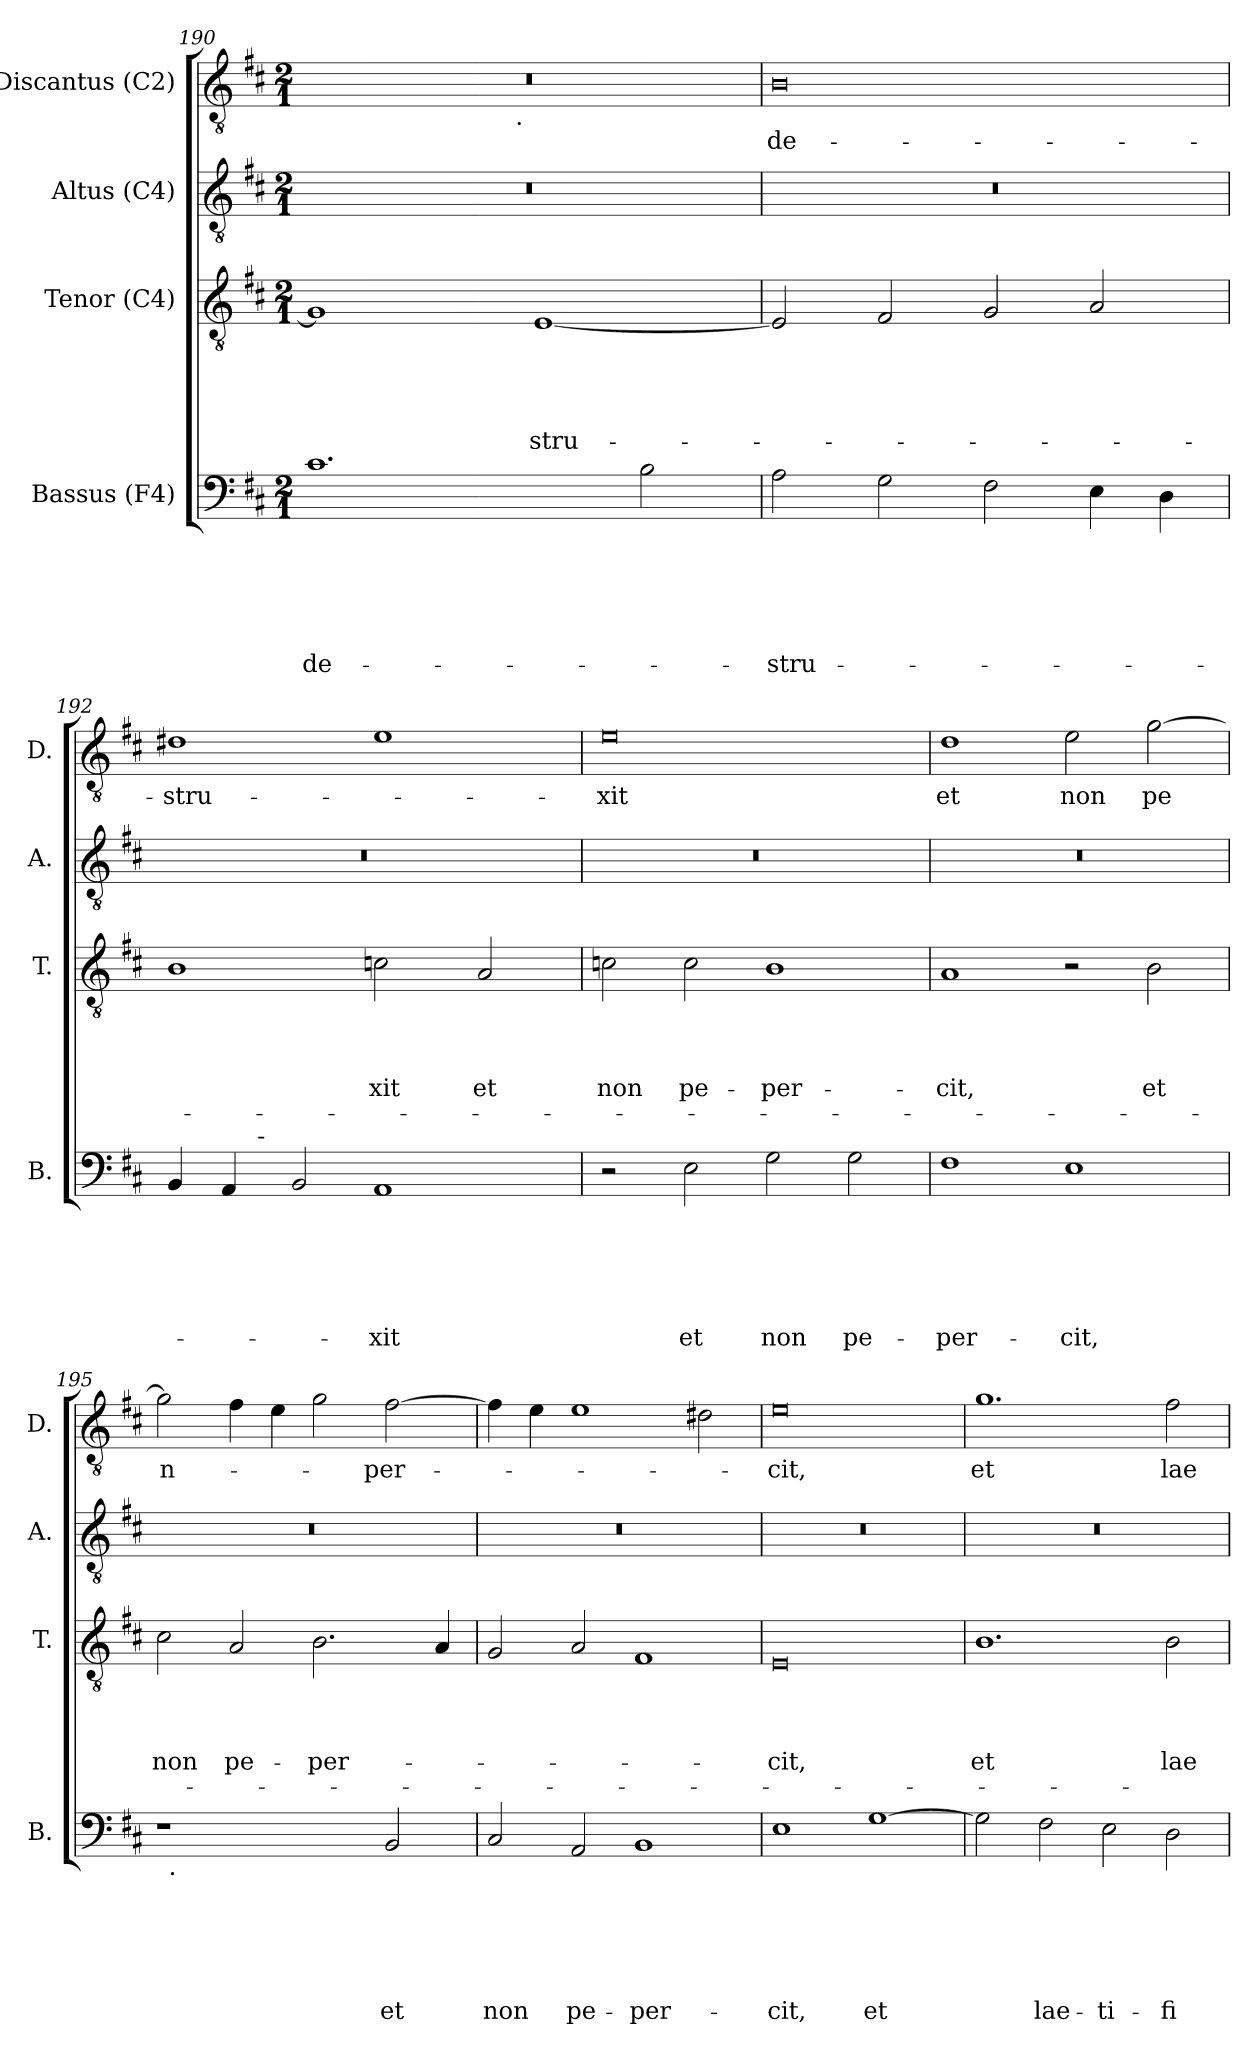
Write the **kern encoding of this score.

**kern	**text	**text	**text	**text	**text	**text	**kern	**text	**text	**text	**text	**text	**kern	**kern	**text
*part4	*part4	*part4	*part4	*part4	*part4	*part4	*part3	*part3	*part3	*part3	*part3	*part3	*part2	*part1	*part1
*staff4	*staff4	*staff4	*staff4	*staff4	*staff4	*staff4	*staff3	*staff3	*staff3	*staff3	*staff3	*staff3	*staff2	*staff1	*staff1
*I"Bassus (F4)	*	*	*	*	*	*	*I"Tenor (C4)	*	*	*	*	*	*I"Altus (C4)	*I"Discantus (C2)	*
*I'B.	*	*	*	*	*	*	*I'T.	*	*	*	*	*	*I'A.	*I'D.	*
*clefF4	*	*	*	*	*	*	*clefGv2	*	*	*	*	*	*clefGv2	*clefGv2	*
*k[f#c#]	*	*	*	*	*	*	*k[f#c#]	*	*	*	*	*	*k[f#c#]	*k[f#c#]	*
*D:	*	*	*	*	*	*	*D:	*	*	*	*	*	*D:	*D:	*
*M2/1	*	*	*	*	*	*	*M2/1	*	*	*	*	*	*M2/1	*M2/1	*
=190	=190	=190	=190	=190	=190	=190	=190	=190	=190	=190	=190	=190	=190	=190	=190
!	!	!	!	!	!	!LO:LY:b	!	!	!	!	!	!	!	!	!
*	*	*	*	*	*	*	*	*	*	*	*	*	*	*^	*
1.c#	.	.	.	.	.	de-	1G]	.	.	.	.	.	0r	0r	2ryy	.
.	.	.	.	.	.	.	.	.	.	.	.	.	.	.	4...ryy	.
!	!	!	!	!	!	!	!	!	!	!	!	!	!	!	!LO:TX:b:t=.	!
.	.	.	.	.	.	.	.	.	.	.	.	.	.	.	1ryy	.
!	!	!	!	!	!	!	!	!	!	!	!	!LO:LY:b	!	!	!	!
.	.	.	.	.	.	.	[<1E	.	.	.	.	-stru-	.	.	.	.
2B\	.	.	.	.	.	.	.	.	.	.	.	.	.	.	.	.
.	.	.	.	.	.	.	.	.	.	.	.	.	.	.	32ryy	.
=191	=191	=191	=191	=191	=191	=191	=191	=191	=191	=191	=191	=191	=191	=191	=191	=191
!	!	!	!	!	!	!LO:LY:b	!	!	!	!	!	!	!	!	!	!LO:LY:b:rj
*	*	*	*	*	*	*	*	*	*	*	*	*	*	*v	*v	*
2A\	.	.	.	.	.	-stru-	2E/]	.	.	.	.	.	0r	0B	de-
2G\	.	.	.	.	.	.	2F#/	.	.	.	.	.	.	.	.
2F#\	.	.	.	.	.	.	2G/	.	.	.	.	.	.	.	.
4E\	.	.	.	.	.	.	2A/	.	.	.	.	.	.	.	.
4D\	.	.	.	.	.	.	.	.	.	.	.	.	.	.	.
!!LO:LB:g=z
=192	=192	=192	=192	=192	=192	=192	=192	=192	=192	=192	=192	=192	=192	=192	=192
!	!	!	!	!	!	!	!	!	!	!	!	!	!	!	!LO:LY:b
*^	*	*	*	*	*	*	*	*	*	*	*	*	*	*	*
4BB/	4.ryy	.	.	.	.	.	.	1B	.	.	.	.	.	0r	1d#X	-stru-
4AA/	.	.	.	.	.	.	.	.	.	.	.	.	.	.	.	.
!	!LO:TX:a:t=-	!	!	!	!	!	!	!	!	!	!	!	!	!	!	!
.	1ryy	.	.	.	.	.	.	.	.	.	.	.	.	.	.	.
2BB/	.	.	.	.	.	.	.	.	.	.	.	.	.	.	.	.
!	!	!	!	!	!	!	!LO:LY:b	!	!	!	!	!LO:LY:b	!	!	!	!
1AA	.	.	.	.	.	.	-xit	2cn\	.	.	.	-xit	.	.	1e	.
.	2ryy	.	.	.	.	.	.	.	.	.	.	.	.	.	.	.
!	!	!	!	!	!	!	!	!	!	!	!	!LO:LY:b	!	!	!	!
.	.	.	.	.	.	.	.	2A/	.	.	.	et	.	.	.	.
.	8ryy	.	.	.	.	.	.	.	.	.	.	.	.	.	.	.
=193	=193	=193	=193	=193	=193	=193	=193	=193	=193	=193	=193	=193	=193	=193	=193	=193
!	!	!	!	!	!	!	!	!	!	!	!	!LO:LY:b	!	!	!	!LO:LY:b:rj
*v	*v	*	*	*	*	*	*	*	*	*	*	*	*	*	*	*
2r	.	.	.	.	.	.	2cn\	.	.	.	non	.	0r	0e	-xit
!	!	!	!	!	!	!LO:LY:b	!	!	!	!	!LO:LY:b	!	!	!	!
2E\	.	.	.	.	.	et	2c\	.	.	.	pe-	.	.	.	.
!	!	!	!	!	!	!LO:LY:b	!	!	!	!	!LO:LY:b	!	!	!	!
2G\	.	.	.	.	.	non	1B	.	.	.	-per-	.	.	.	.
!	!	!	!	!	!	!LO:LY:b	!	!	!	!	!	!	!	!	!
2G\	.	.	.	.	.	pe-	.	.	.	.	.	.	.	.	.
=194	=194	=194	=194	=194	=194	=194	=194	=194	=194	=194	=194	=194	=194	=194	=194
!	!	!	!	!	!	!LO:LY:b	!	!	!	!	!LO:LY:b	!	!	!	!LO:LY:b
1F#	.	.	.	.	.	-per-	1A	.	.	.	-cit,	.	0r	1d	et
!	!	!	!	!	!	!LO:LY:b	!	!	!	!	!	!	!	!	!LO:LY:b
1E	.	.	.	.	.	-cit,	2r	.	.	.	.	.	.	2e\	non
!	!	!	!	!	!	!	!	!	!	!	!LO:LY:b	!	!	!	!LO:LY:b
.	.	.	.	.	.	.	2B\	.	.	.	et	.	.	[>2g\	pe
=195	=195	=195	=195	=195	=195	=195	=195	=195	=195	=195	=195	=195	=195	=195	=195
!	!	!	!	!	!	!	!	!	!	!	!LO:LY:b	!	!	!	!LO:LY:b:rj
*^	*	*	*	*	*	*	*	*	*	*	*	*	*	*	*
1r	32ryy	.	.	.	.	.	.	2c#\	.	.	.	non	.	0r	2g\]	n-
!	!LO:TX:b:t=.	!	!	!	!	!	!	!	!	!	!	!	!	!	!	!
.	1ryy	.	.	.	.	.	.	.	.	.	.	.	.	.	.	.
!	!	!	!	!	!	!	!	!	!	!	!	!LO:LY:b	!	!	!	!
.	.	.	.	.	.	.	.	2A/	.	.	.	pe-	.	.	4f#\	.
.	.	.	.	.	.	.	.	.	.	.	.	.	.	.	4e\	.
!	!	!	!	!	!	!	!	!	!	!	!	!LO:LY:b	!	!	!	!
2ryy	.	.	.	.	.	.	.	2.B\	.	.	.	-per-	.	.	2g\	.
.	2ryy	.	.	.	.	.	.	.	.	.	.	.	.	.	.	.
!	!	!	!	!	!	!	!LO:LY:b	!	!	!	!	!	!	!	!	!LO:LY:b
2BB/	.	.	.	.	.	.	et	.	.	.	.	.	.	.	[>2f#\	-per-
.	4...ryy	.	.	.	.	.	.	.	.	.	.	.	.	.	.	.
.	.	.	.	.	.	.	.	4A/	.	.	.	.	.	.	.	.
!!LO:PB:g=z
=196	=196	=196	=196	=196	=196	=196	=196	=196	=196	=196	=196	=196	=196	=196	=196	=196
!	!	!	!	!	!	!	!LO:LY:b	!	!	!	!	!	!	!	!	!
*v	*v	*	*	*	*	*	*	*	*	*	*	*	*	*	*	*
2C#/	.	.	.	.	.	non	2G/	.	.	.	.	.	0r	4f#\]	.
.	.	.	.	.	.	.	.	.	.	.	.	.	.	4e\	.
!	!	!	!	!	!	!LO:LY:b	!	!	!	!	!	!	!	!	!
2AA/	.	.	.	.	.	pe-	2A/	.	.	.	.	.	.	1e	.
!	!	!	!	!	!	!LO:LY:b	!	!	!	!	!	!	!	!	!
1BB	.	.	.	.	.	-per-	1F#	.	.	.	.	.	.	.	.
.	.	.	.	.	.	.	.	.	.	.	.	.	.	2d#\	.
=197	=197	=197	=197	=197	=197	=197	=197	=197	=197	=197	=197	=197	=197	=197	=197
!	!	!	!	!	!	!LO:LY:b	!	!	!	!	!LO:LY:b	!	!	!	!LO:LY:b
1E	.	.	.	.	.	-cit,	0E	.	.	.	-cit,	.	0r	0e	-cit,
!	!	!	!	!	!	!LO:LY:b	!	!	!	!	!	!	!	!	!
[>1G	.	.	.	.	.	et	.	.	.	.	.	.	.	.	.
=198	=198	=198	=198	=198	=198	=198	=198	=198	=198	=198	=198	=198	=198	=198	=198
!	!	!	!	!	!	!	!	!	!	!	!LO:LY:b	!	!	!	!LO:LY:b
2G\]	.	.	.	.	.	.	1.B	.	.	.	et	.	0r	1.g	et
!	!	!	!	!	!	!LO:LY:b	!	!	!	!	!	!	!	!	!
2F#\	.	.	.	.	.	lae-	.	.	.	.	.	.	.	.	.
!	!	!	!	!	!	!LO:LY:b	!	!	!	!	!	!	!	!	!
2E\	.	.	.	.	.	-ti-	.	.	.	.	.	.	.	.	.
!	!	!	!	!	!	!LO:LY:b	!	!	!	!	!LO:LY:b	!	!	!	!LO:LY:b
2D\	.	.	.	.	.	-fi-	2B\	.	.	.	lae-	.	.	2f#\	lae-
=	=	=	=	=	=	=	=	=	=	=	=	=	=	=	=
*-	*-	*-	*-	*-	*-	*-	*-	*-	*-	*-	*-	*-	*-	*-	*-
